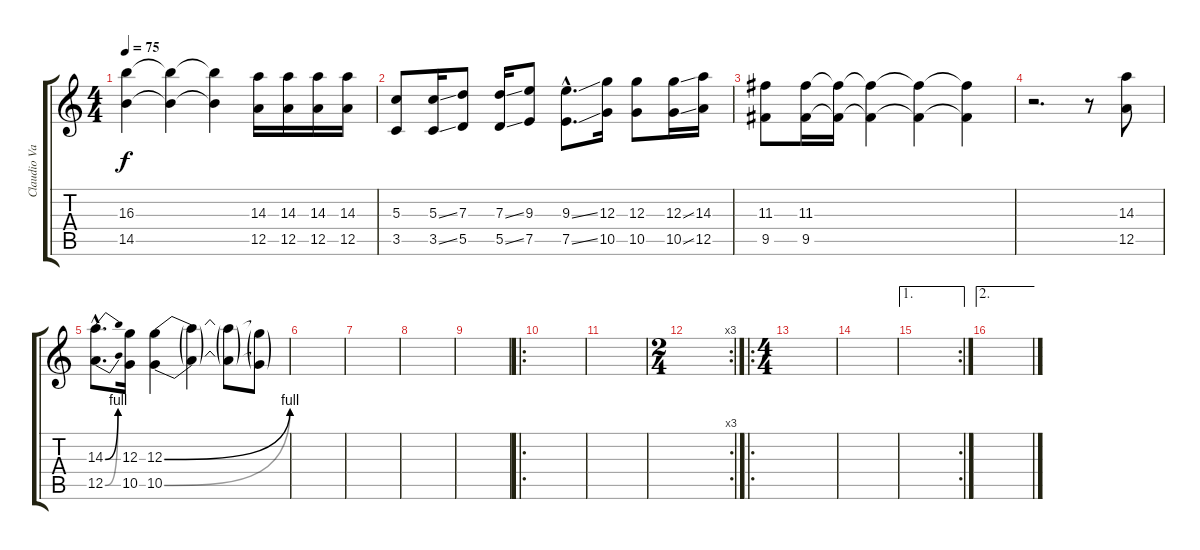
\track ("Claudio Valenzuela (2a. guitarra)" "Claudio Va") {instrument distortionguitar}
\staff {score tabs}
\tuning (E4 B3 G3 D3 A2 E2) {hide}
\ts (4 4)
\tempo 75
\clef g2
\ks c
(16.3 14.5).4{dy f} (16.3{t} 14.5{t}).4 (16.3{t} 14.5{t}).4 (14.3 12.5).16 (14.3 12.5).16 (14.3 12.5).16 (14.3 12.5).16 |
(5.3 3.5).8 (5.3{ss} 3.5{ss}).16 (7.3 5.5).8 (7.3{ss} 5.5{ss}).16 (9.3 7.5).8 (9.3{ss hac} 7.5{ss hac}).8{d} (12.3 10.5).16 (12.3 10.5).8 (12.3{ss} 10.5{ss}).16 (14.3 12.5).16 |
(11.3 9.5).8 (11.3 9.5).16 (11.3{t} 9.5{t}).16 (11.3{t} 9.5{t}).4 (11.3{t} 9.5{t}).4 (11.3{t} 9.5{t}).4 |
r.2{d} r.8 (14.3 12.5).8 |
(14.3{be (bend 0 0 60 4) hac} 12.5{be (bend 0 0 60 4) hac}).8{d} (12.3 10.5).16 (12.3{be (bend 0 0 60 4)} 10.5{be (bend 0 0 60 4)}).4 (12.3{t} 10.5{t}).4 (12.3{t} 10.5{t}).8 (12.3{t} 10.5{t}).8 |
|
|
|
|
\ro
|
|
\rc 3
\ts (2 4)
|
\ro
\ts (4 4)
|
|
\ae 1
\rc 2
|
\ae 2
